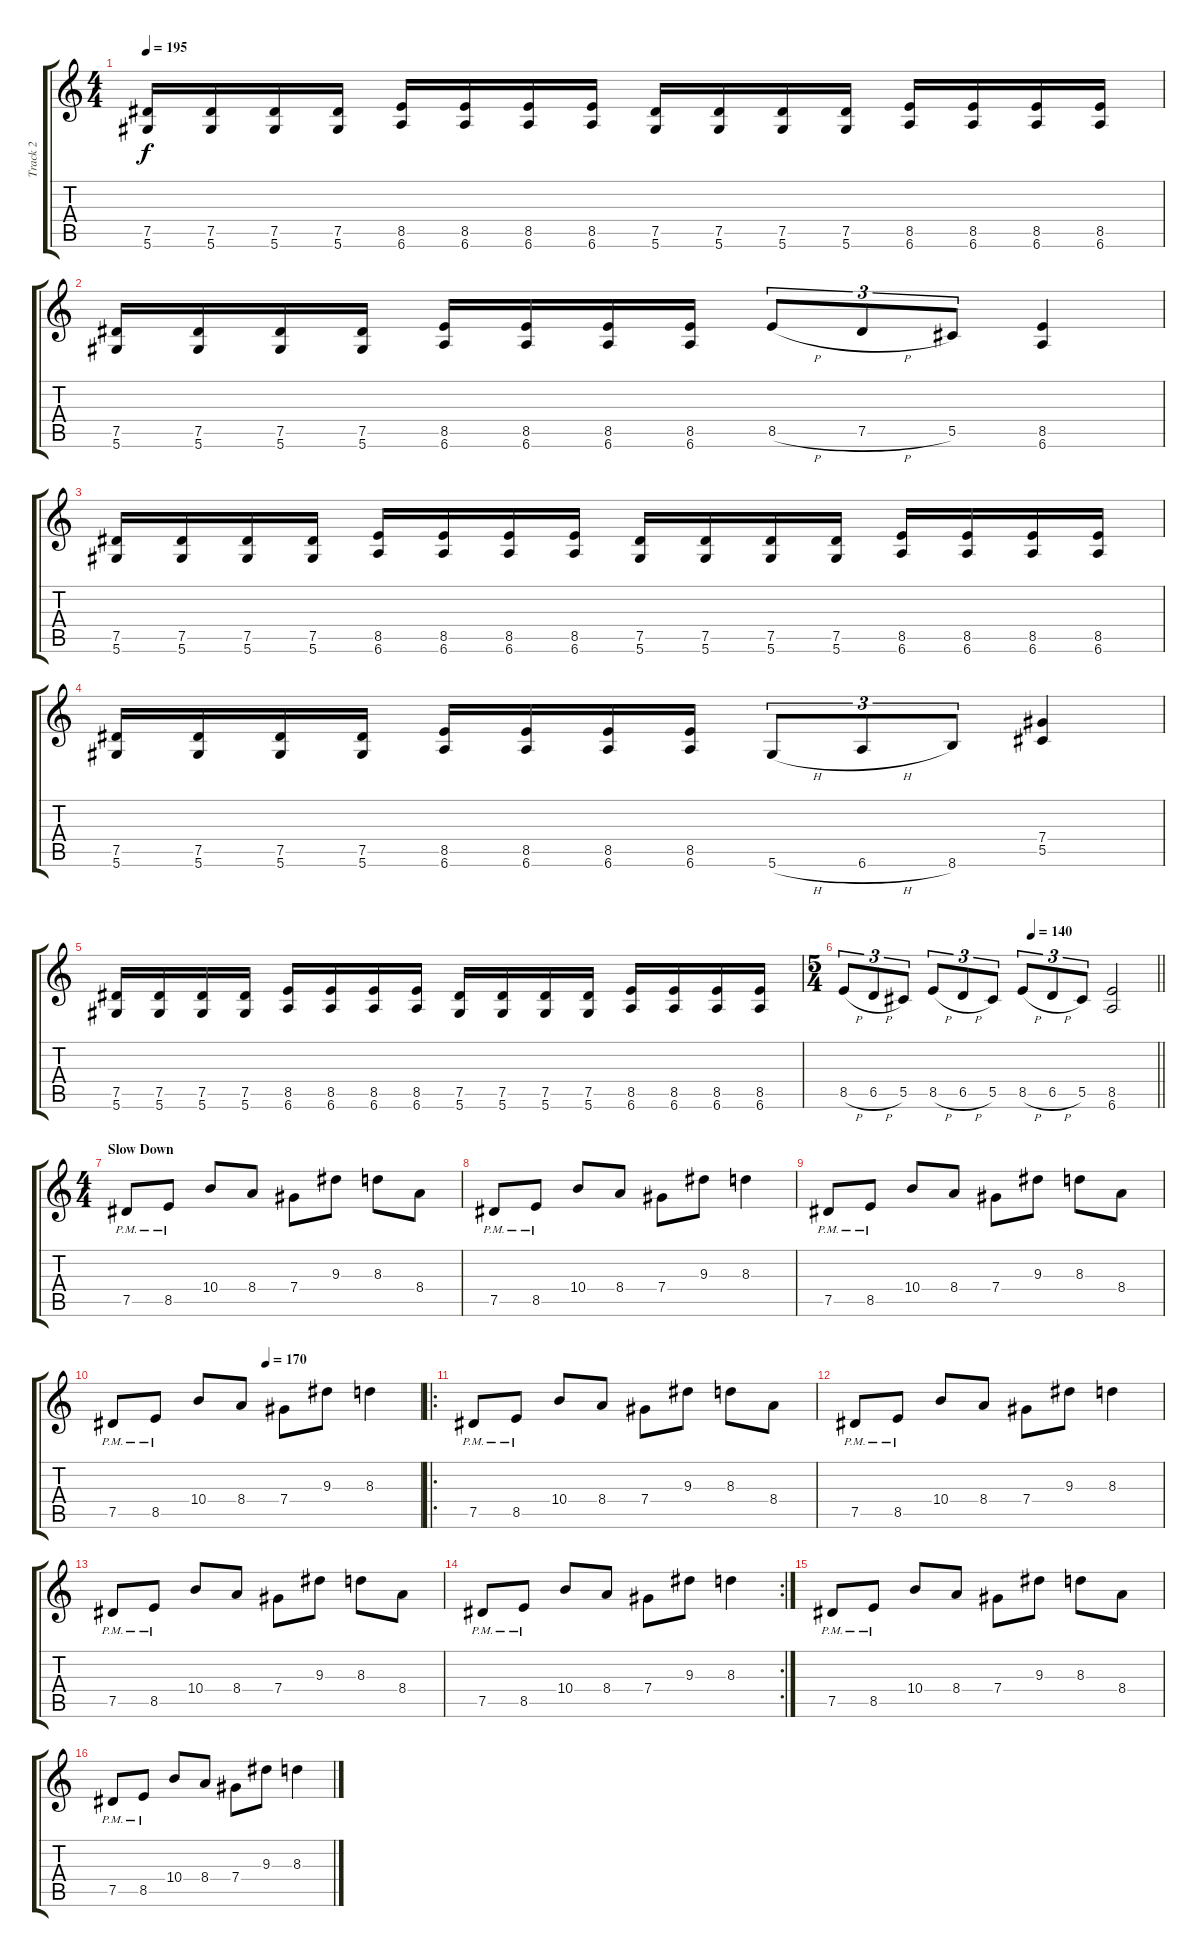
\track ("Track 2" "Track 2") {instrument distortionguitar}
\staff {score tabs}
\tuning (Eb4 Bb3 Gb3 Db3 Ab2 Eb2) {hide}
\ts (4 4)
\tempo 195
\clef g2
\ks c
(7.5 5.6).16{dy f} (7.5 5.6).16 (7.5 5.6).16 (7.5 5.6).16 (8.5 6.6).16 (8.5 6.6).16 (8.5 6.6).16 (8.5 6.6).16 (7.5 5.6).16 (7.5 5.6).16 (7.5 5.6).16 (7.5 5.6).16 (8.5 6.6).16 (8.5 6.6).16 (8.5 6.6).16 (8.5 6.6).16 |
(7.5 5.6).16 (7.5 5.6).16 (7.5 5.6).16 (7.5 5.6).16 (8.5 6.6).16 (8.5 6.6).16 (8.5 6.6).16 (8.5 6.6).16 8.5{h}.8{tu (3 2)} 7.5{h}.8{tu (3 2)} 5.5.8{tu (3 2)} (8.5 6.6).4 |
(7.5 5.6).16 (7.5 5.6).16 (7.5 5.6).16 (7.5 5.6).16 (8.5 6.6).16 (8.5 6.6).16 (8.5 6.6).16 (8.5 6.6).16 (7.5 5.6).16 (7.5 5.6).16 (7.5 5.6).16 (7.5 5.6).16 (8.5 6.6).16 (8.5 6.6).16 (8.5 6.6).16 (8.5 6.6).16 |
(7.5 5.6).16 (7.5 5.6).16 (7.5 5.6).16 (7.5 5.6).16 (8.5 6.6).16 (8.5 6.6).16 (8.5 6.6).16 (8.5 6.6).16 5.6{h}.8{tu (3 2)} 6.6{h}.8{tu (3 2)} 8.6.8{tu (3 2)} (7.4 5.5).4 |
(7.5 5.6).16 (7.5 5.6).16 (7.5 5.6).16 (7.5 5.6).16 (8.5 6.6).16 (8.5 6.6).16 (8.5 6.6).16 (8.5 6.6).16 (7.5 5.6).16 (7.5 5.6).16 (7.5 5.6).16 (7.5 5.6).16 (8.5 6.6).16 (8.5 6.6).16 (8.5 6.6).16 (8.5 6.6).16 |
\ts (5 4)
\tempo (140 0.6)
\barLineRight lightlight
8.5{h}.8{tu (3 2)} 6.5{h}.8{tu (3 2)} 5.5.8{tu (3 2)} 8.5{h}.8{tu (3 2)} 6.5{h}.8{tu (3 2)} 5.5.8{tu (3 2)} 8.5{h}.8{tu (3 2)} 6.5{h}.8{tu (3 2)} 5.5.8{tu (3 2)} (8.5 6.6).2 |
\ts (4 4)
\section ("" "Slow Down")
7.5{pm}.8 8.5{pm}.8 10.4.8 8.4.8 7.4.8 9.3.8 8.3.8 8.4.8 |
7.5{pm}.8 8.5{pm}.8 10.4.8 8.4.8 7.4.8 9.3.8 8.3.4 |
7.5{pm}.8 8.5{pm}.8 10.4.8 8.4.8 7.4.8 9.3.8 8.3.8 8.4.8 |
\tempo (170 0.5)
7.5{pm}.8 8.5{pm}.8 10.4.8 8.4.8 7.4.8 9.3.8 8.3.4 |
\ro
7.5{pm}.8 8.5{pm}.8 10.4.8 8.4.8 7.4.8 9.3.8 8.3.8 8.4.8 |
7.5{pm}.8 8.5{pm}.8 10.4.8 8.4.8 7.4.8 9.3.8 8.3.4 |
7.5{pm}.8 8.5{pm}.8 10.4.8 8.4.8 7.4.8 9.3.8 8.3.8 8.4.8 |
\rc 2
7.5{pm}.8 8.5{pm}.8 10.4.8 8.4.8 7.4.8 9.3.8 8.3.4 |
7.5{pm}.8 8.5{pm}.8 10.4.8 8.4.8 7.4.8 9.3.8 8.3.8 8.4.8 |
7.5{pm}.8 8.5{pm}.8 10.4.8 8.4.8 7.4.8 9.3.8 8.3.4
